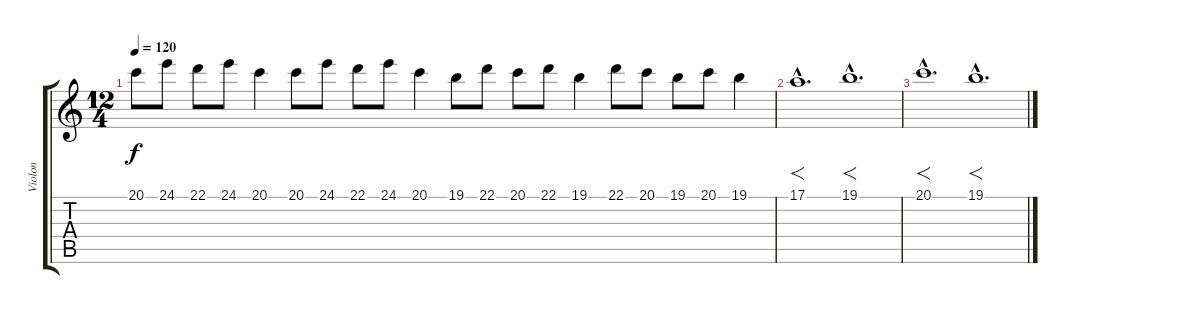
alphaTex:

\track ("Violon" "Violon") {instrument stringensemble1}
\staff {score tabs}
\tuning (E4 B3 G3 D3 A2 E2) {hide}
\ts (12 4)
\tempo 120
\clef g2
\ks c
20.1.8{dy f} 24.1.8 22.1.8 24.1.8 20.1.4 20.1.8 24.1.8 22.1.8 24.1.8 20.1.4 19.1.8 22.1.8 20.1.8 22.1.8 19.1.4 22.1.8 20.1.8 19.1.8 20.1.8 19.1.4 |
17.1{hac}.1{f d} 19.1{hac}.1{f d} |
20.1{hac}.1{f d} 19.1{hac}.1{f d}
